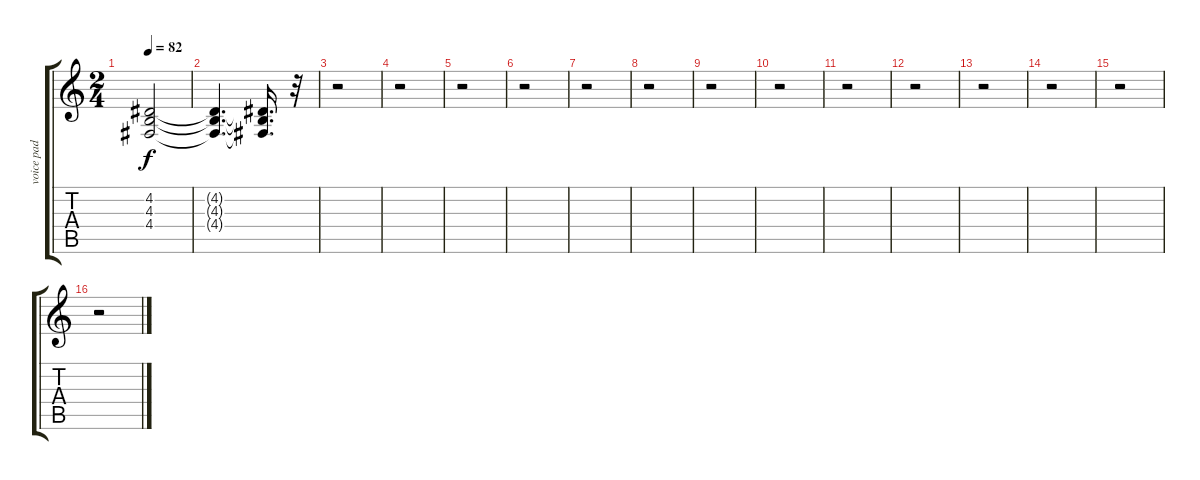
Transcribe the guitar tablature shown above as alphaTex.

\track ("voice pad" "voice pad") {instrument pad7halo}
\staff {score tabs}
\tuning (E4 B3 G3 D3 A2 E2) {hide}
\ts (2 4)
\tempo 82
\clef g2
\ks c
(4.2{t} 4.3{t} 4.4{t}).2{dy f} |
(4.2{t} 4.3{t} 4.4{t}).4{d} (4.2{t} 4.3{t} 4.4{t}).16{d} r.32 |
r.2 |
r.2 |
r.2 |
r.2 |
r.2 |
r.2 |
r.2 |
r.2 |
r.2 |
r.2 |
r.2 |
r.2 |
r.2 |
r.2
